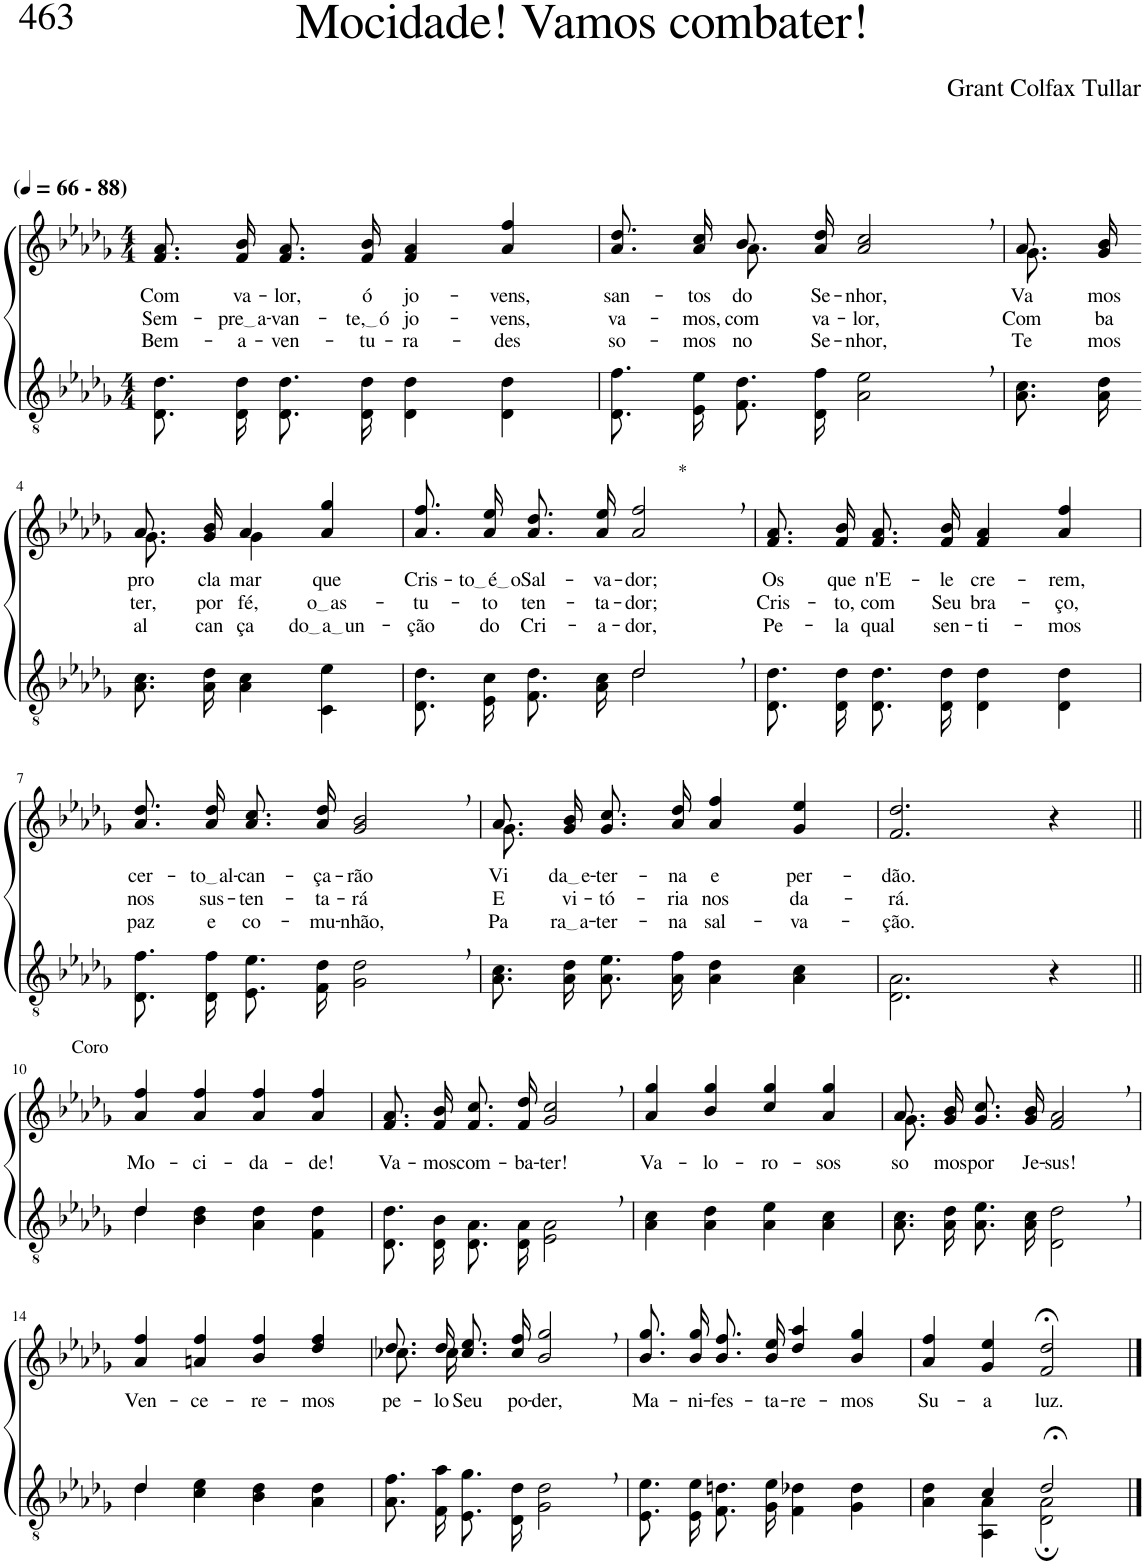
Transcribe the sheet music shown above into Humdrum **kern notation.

**kern	**kern	**text	**text	**text
*part2	*part1	*part1	*part1	*part1
*staff2	*staff1	*staff1	*staff1	*staff1
*I"Parte III e IV	*I"Parte I e II	*	*	*
*clefGv2	*clefG2	*	*	*
*Trd3c5	*Trd3c5	*	*	*
*k[b-e-a-d-g-]	*k[b-e-a-d-g-]	*	*	*
*M4/4	*M4/4	*	*	*
*MM66	*MM66	*	*	*
=1	=1	=1	=1	=1
!	!LO:TX:a:B:t=(	!	!	!
!	!LO:TX:a:B:t=- 88)	!	!	!
!	!	!LO:LY:b	!LO:LY:b	!LO:LY:b
8.D-/ 8.d-/L	8.f/ 8.a-/L	Com	Sem-	Bem-
!	!	!LO:LY:b	!LO:LY:b	!LO:LY:b
16D-/ 16d-/Jk	16f/ 16b-/Jk	va-	pre a	-a-
!	!	!LO:LY:b	!LO:LY:b	!LO:LY:b
8.D-/ 8.d-/L	8.f/ 8.a-/L	-lor,	-van-	-ven-
!	!	!LO:LY:b	!LO:LY:b	!LO:LY:b
16D-/ 16d-/Jk	16f/ 16b-/Jk	ó	te, ó	-tu-
!	!	!LO:LY:b	!LO:LY:b	!LO:LY:b
4D-\ 4d-\	4f/ 4a-/	jo-	-jo-	-ra-
!	!	!LO:LY:b	!LO:LY:b	!LO:LY:b
4D-\ 4d-\	4a-/ 4ff/	-vens,	-vens,	-des
=2	=2	=2	=2	=2
!	!	!LO:LY:b	!LO:LY:b	!LO:LY:b
*	*^	*	*	*
8.D-/ 8.f/L	8.a-\ 8.dd-\L	4ryy	san-	va-	so-
!	!	!	!LO:LY:b	!LO:LY:b	!LO:LY:b
16E-/ 16e-/Jk	16a-\ 16cc\Jk	.	-tos	-mos,	-mos
!	!	!	!LO:LY:b	!LO:LY:b	!LO:LY:b
8.F\ 8.d-\L	8.a-\L	8b-/	do	com	no
.	.	2ryy	.	.	.
!	!	!	!LO:LY:b	!LO:LY:b	!LO:LY:b
16D-\ 16f\Jk	16a-\ 16dd-\Jk	.	Se-	va-	Se-
!	!	!	!LO:LY:b	!LO:LY:b	!LO:LY:b
2A-\, 2e-\,	2a-/, 2cc/,	.	-nhor,	-lor,	-nhor,
.	.	8ryy	.	.	.
=3	=3	=3	=3	=3	=3
!	!	!	!LO:LY:b	!LO:LY:b	!LO:LY:b
8.A-\ 8.c\L	8.a-/L	8.g-\	Va-	Com-	Te-
!	!	!	!LO:LY:b	!LO:LY:b	!LO:LY:b
16A-\ 16d-\Jk	16g-/ 16b-/Jk	16ryy	-mos	-ba-	-mos
!!LO:LB:g=z	!!
=4-	=4-	=4-	=4-	=4-	=4-
!	!	!	!LO:LY:b	!LO:LY:b	!LO:LY:b
8.A-\ 8.c\L	8.a-/L	8.g-\	pro-	-ter,	al-
!	!	!	!LO:LY:b	!LO:LY:b	!LO:LY:b
16A-\ 16d-\Jk	16g-/ 16b-/Jk	16ryy	-cla-	por	-can-
!	!	!	!LO:LY:b	!LO:LY:b	!LO:LY:b
4A-\ 4c\	4a-/	4g-\	-mar	fé,	-ça-
!	!	!	!LO:LY:b	!LO:LY:b	!LO:LY:b
4C\ 4e-\	4a-/ 4gg-/	4ryy	que	o as	do a un
=5	=5	=5	=5	=5	=5
*^	*	*	*	*	*
!	!	!	!	!LO:LY:b	!LO:LY:b	!LO:LY:b
*	*	*v	*v	*	*	*
2ryy	8.D-/ 8.d-/L	8.a-\ 8.ff\L	Cris-	-tu-	-ção
!	!	!	!LO:LY:b	!LO:LY:b	!LO:LY:b
.	16E-/ 16c/Jk	16a-\ 16ee-\Jk	to é o	-to	do
!	!	!	!LO:LY:b	!LO:LY:b	!LO:LY:b
.	8.F/ 8.d-/L	8.a-\ 8.dd-\L	Sal-	ten-	Cri-
!	!	!	!LO:LY:b	!LO:LY:b	!LO:LY:b
.	16A-/ 16c/Jk	16a-\ 16ee-\Jk	-va-	-ta-	-a-
!	!	!LO:TX:a:t=*	!	!	!
!	!	!	!LO:LY:b	!LO:LY:b	!LO:LY:b
2d-,/	2d-\	2a-/, 2ff/,	-dor;	-dor;	-dor,
=6	=6	=6	=6	=6	=6
!	!	!	!LO:LY:b	!LO:LY:b	!LO:LY:b
*v	*v	*	*	*	*
8.D-/ 8.d-/L	8.f/ 8.a-/L	Os	Cris-	Pe-
!	!	!LO:LY:b	!LO:LY:b	!LO:LY:b
16D-/ 16d-/Jk	16f/ 16b-/Jk	que	-to,	-la
!	!	!LO:LY:b	!LO:LY:b	!LO:LY:b
8.D-/ 8.d-/L	8.f/ 8.a-/L	n'E-	com	qual
!	!	!LO:LY:b	!LO:LY:b	!LO:LY:b
16D-/ 16d-/Jk	16f/ 16b-/Jk	-le	Seu	sen-
!	!	!LO:LY:b	!LO:LY:b	!LO:LY:b
4D-\ 4d-\	4f/ 4a-/	cre-	bra-	-ti-
!	!	!LO:LY:b	!LO:LY:b	!LO:LY:b
4D-\ 4d-\	4a-/ 4ff/	-rem,	-ço,	-mos
!!LO:LB:g=z
=7	=7	=7	=7	=7
!	!	!LO:LY:b	!LO:LY:b	!LO:LY:b
8.D-/ 8.f/L	8.a-\ 8.dd-\L	cer-	nos	paz
!	!	!LO:LY:b	!LO:LY:b	!LO:LY:b
16D-/ 16f/Jk	16a-\ 16dd-\Jk	to al	sus-	e
!	!	!LO:LY:b	!LO:LY:b	!LO:LY:b
8.E-/ 8.e-/L	8.a-\ 8.cc\L	-can-	-ten-	co-
!	!	!LO:LY:b	!LO:LY:b	!LO:LY:b
16F/ 16d-/Jk	16a-\ 16dd-\Jk	-ça-	-ta-	-mu-
!	!	!LO:LY:b	!LO:LY:b	!LO:LY:b
2G-\, 2d-\,	2g-/, 2b-/,	-rão	-rá	-nhão,
=8	=8	=8	=8	=8
*	*^	*	*	*
!	!	!	!LO:LY:b	!LO:LY:b	!LO:LY:b
8.A-\ 8.c\L	8.a-/L	8.g-\	Vi-	E	Pa-
!	!	!	!LO:LY:b	!LO:LY:b	!LO:LY:b
16A-\ 16d-\Jk	16g-/ 16b-/Jk	2ryy	da e	vi-	ra a
!	!	!	!LO:LY:b	!LO:LY:b	!LO:LY:b
8.A-\ 8.e-\L	8.g-\ 8.cc\L	.	-ter-	-tó-	-ter-
!	!	!	!LO:LY:b	!LO:LY:b	!LO:LY:b
16A-\ 16f\Jk	16a-\ 16dd-\Jk	.	-na	-ria	-na
!	!	!	!LO:LY:b	!LO:LY:b	!LO:LY:b
4A-\ 4d-\	4a-/ 4ff/	.	e	nos	sal-
.	.	4ryy	.	.	.
!	!	!	!LO:LY:b	!LO:LY:b	!LO:LY:b
4A-\ 4c\	4g-/ 4ee-/	.	per-	da-	-va-
.	.	16ryy	.	.	.
=9	=9	=9	=9	=9	=9
!	!	!	!LO:LY:b	!LO:LY:b	!LO:LY:b
*	*v	*v	*	*	*
2.D-\ 2.A-\	2.f/ 2.dd-/	-dão.	-rá.	-ção.
4r	4r	.	.	.
!!LO:LB:g=z
=10||	=10||	=10||	=10||	=10||
*^	*	*	*	*
!	!	!LO:TX:a:t=Coro	!	!	!
!	!	!	!LO:LY:b	!	!
4d-/	4d-\	4a-/ 4ff/	Mo-	.	.
!	!	!	!LO:LY:b	!	!
2.ryy	4B-\ 4d-\	4a-/ 4ff/	-ci-	.	.
!	!	!	!LO:LY:b	!	!
.	4A-\ 4d-\	4a-/ 4ff/	-da-	.	.
!	!	!	!LO:LY:b	!	!
.	4F\ 4d-\	4a-/ 4ff/	-de!	.	.
=11	=11	=11	=11	=11	=11
!	!	!	!LO:LY:b	!	!
*v	*v	*	*	*	*
8.D-/ 8.d-/L	8.f/ 8.a-/L	Va-	.	.
!	!	!LO:LY:b	!	!
16D-/ 16B-/Jk	16f/ 16b-/Jk	-mos	.	.
!	!	!LO:LY:b	!	!
8.D-/ 8.A-/L	8.f/ 8.cc/L	com-	.	.
!	!	!LO:LY:b	!	!
16D-/ 16A-/Jk	16f/ 16dd-/Jk	-ba-	.	.
!	!	!LO:LY:b	!	!
2E-\, 2A-\,	2g-/, 2cc/,	-ter!	.	.
=12	=12	=12	=12	=12
!	!	!LO:LY:b	!	!
4A-\ 4c\	4a-/ 4gg-/	Va-	.	.
!	!	!LO:LY:b	!	!
4A-\ 4d-\	4b-/ 4gg-/	-lo-	.	.
!	!	!LO:LY:b	!	!
4A-\ 4e-\	4cc/ 4gg-/	-ro-	.	.
!	!	!LO:LY:b	!	!
4A-\ 4c\	4a-/ 4gg-/	-sos	.	.
=13	=13	=13	=13	=13
*	*^	*	*	*
!	!	!	!LO:LY:b	!	!
8.A-\ 8.c\L	8.a-/L	8.g-\	so-	.	.
!	!	!	!LO:LY:b	!	!
16A-\ 16d-\Jk	16g-/ 16b-/Jk	2ryy	-mos	.	.
!	!	!	!LO:LY:b	!	!
8.A-\ 8.e-\L	8.g-/ 8.cc/L	.	por	.	.
!	!	!	!LO:LY:b	!	!
16A-\ 16c\Jk	16g-/ 16b-/Jk	.	Je-	.	.
!	!	!	!LO:LY:b	!	!
2D-\, 2d-\,	2f/, 2a-/,	.	-sus!	.	.
.	.	4ryy	.	.	.
.	.	16ryy	.	.	.
!!LO:LB:g=z
=14	=14	=14	=14	=14	=14
*^	*	*	*	*	*
!	!	!	!	!LO:LY:b	!	!
*	*	*v	*v	*	*	*
4d-/	4d-\	4a-/ 4ff/	Ven-	.	.
!	!	!	!LO:LY:b	!	!
2.ryy	4c\ 4e-\	4an/ 4ff/	-ce-	.	.
!	!	!	!LO:LY:b	!	!
.	4B-\ 4d-\	4b-/ 4ff/	-re-	.	.
!	!	!	!LO:LY:b	!	!
.	4A-\ 4d-\	4dd-/ 4ff/	-mos	.	.
=15	=15	=15	=15	=15	=15
*	*	*^	*	*	*
!	!	!	!	!LO:LY:b	!	!
*v	*v	*	*	*	*	*
8.A-\ 8.f\L	8.dd-/L	8.cc-X\L	pe-	.	.
!	!	!	!LO:LY:b	!	!
16F\ 16a-\Jk	16dd-/Jk	16cc-\Jk	-lo	.	.
!	!	!	!LO:LY:b	!	!
8.E-/ 8.g-/L	8.cc-\ 8.ee-\L	2.ryy	Seu	.	.
!	!	!	!LO:LY:b	!	!
16D-/ 16d-/Jk	16cc-\ 16ff\Jk	.	po-	.	.
!	!	!	!LO:LY:b	!	!
2G-\, 2d-\,	2b-/, 2gg-/,	.	-der,	.	.
*	*v	*v	*	*	*
=16	=16	=16	=16	=16
!	!	!LO:LY:b	!	!
8.E-/ 8.e-/L	8.b-\ 8.gg-\L	Ma-	.	.
!	!	!LO:LY:b	!	!
16E-/ 16e-/Jk	16b-\ 16gg-\Jk	-ni-	.	.
!	!	!LO:LY:b	!	!
8.F\ 8.dn\L	8.b-\ 8.ff\L	-fes-	.	.
!	!	!LO:LY:b	!	!
16G-\ 16e-\Jk	16b-\ 16ee-\Jk	-ta-	.	.
!	!	!LO:LY:b	!	!
4F\ 4d-X\	4dd-/ 4aa-/	-re-	.	.
!	!	!LO:LY:b	!	!
4G-\ 4d-\	4b-/ 4gg-/	-mos	.	.
=17	=17	=17	=17	=17
*^	*	*	*	*
!	!	!	!LO:LY:b	!	!
4ryy	4A-\ 4d-\	4a-/ 4ff/	Su-	.	.
!	!	!	!LO:LY:b	!	!
4c/	4AA-\ 4A-\	4g-/ 4ee-/	-a	.	.
!	!	!	!LO:LY:b	!	!
2d-;</	2D-\; 2A-\;	2f/;< 2dd-/;<	luz.	.	.
*v	*v	*	*	*	*
==	==	==	==	==
*-	*-	*-	*-	*-
